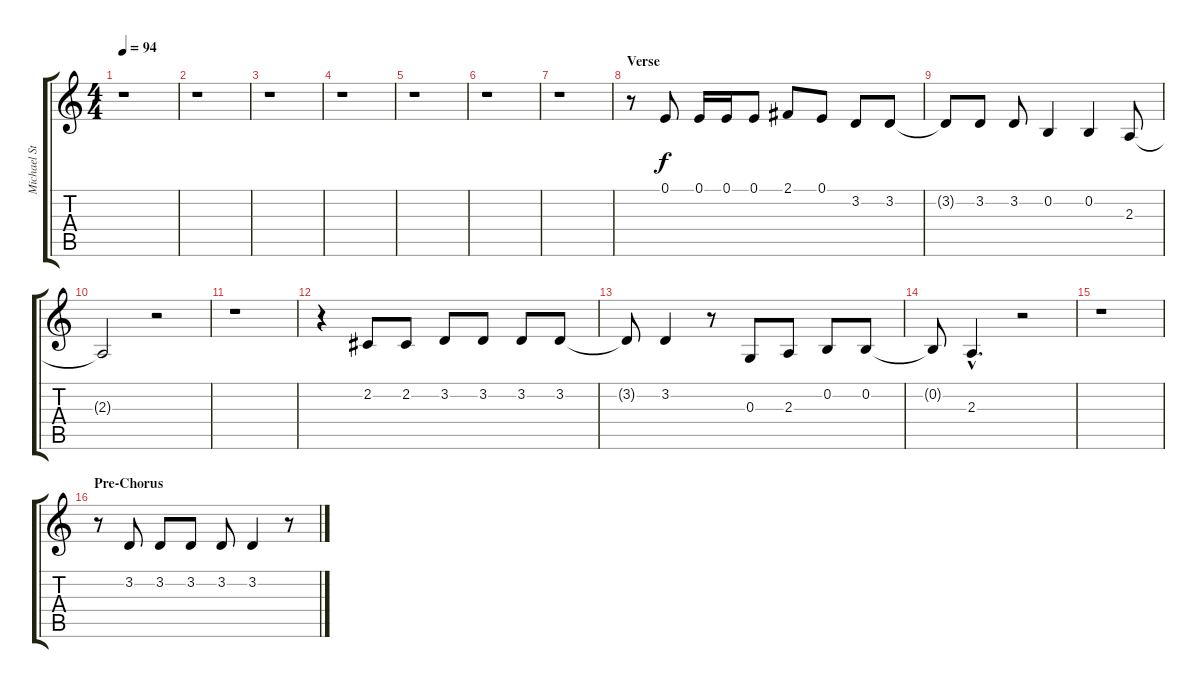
\track ("Michael Stipe (Vocals)" "Michael St") {instrument lead2sawtooth}
\staff {score tabs}
\tuning (E4 B3 G3 D3 A2 E2) {hide}
\ts (4 4)
\tempo 94
\clef g2
\ks c
r.1{dy f} |
r.1 |
r.1 |
r.1 |
r.1 |
r.1 |
r.1 |
\section ("" "Verse")
r.8 0.1.8 0.1.16 0.1.16 0.1.8 2.1.8 0.1.8 3.2.8 3.2.8 |
3.2{t}.8 3.2.8 3.2.8 0.2.4 0.2.4 2.3.8 |
2.3{t}.2 r.2 |
r.1 |
r.4 2.2.8 2.2.8 3.2.8 3.2.8 3.2.8 3.2.8 |
3.2{t}.8 3.2.4 r.8 0.3.8 2.3.8 0.2.8 0.2.8 |
0.2{t}.8 2.3{hac}.4{d} r.2 |
r.1 |
\section ("" "Pre-Chorus")
r.8 3.2.8 3.2.8 3.2.8 3.2.8 3.2.4 r.8
